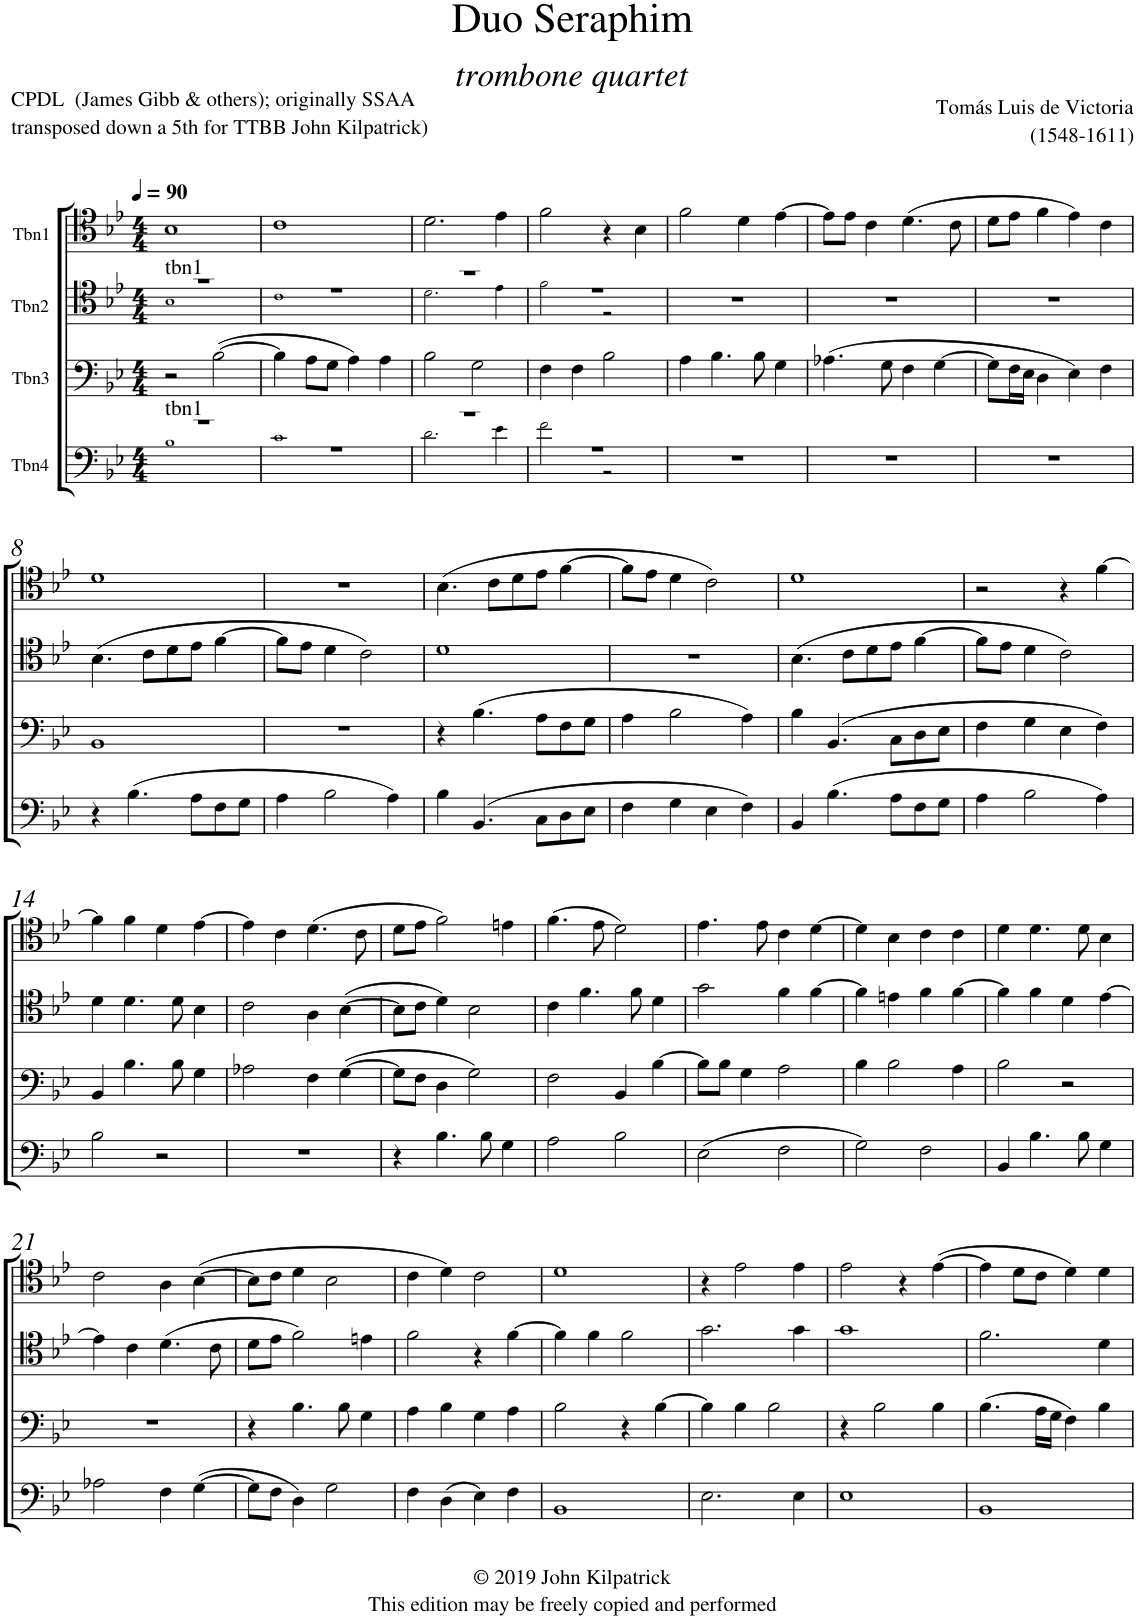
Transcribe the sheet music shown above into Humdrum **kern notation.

**kern	**kern	**kern	**kern
*part4	*part3	*part2	*part1
*staff4	*staff3	*staff2	*staff1
*I"Tbn4	*I"Tbn3	*I"Tbn2	*I"Tbn1
*clefF4	*clefF4	*clefC4	*clefC4
*k[b-e-]	*k[b-e-]	*k[b-e-]	*k[b-e-]
*B-:	*B-:	*B-:	*B-:
*M4/4	*M4/4	*M4/4	*M4/4
*MM90	*MM90	*MM90	*MM90
=1	=1	=1	=1
*^	*	*^	*
!	!	!	!LO:TX:a:t=tbn1	!	!
!LO:TX:a:t=tbn1	!	!	!	!	!
1r	1B-	2r	1r	1B-	1B-
.	.	([2B-\	.	.	.
=2	=2	=2	=2	=2	=2
1r	1c	4B-\]	1r	1c	1c
.	.	8A\L	.	.	.
.	.	8G\J	.	.	.
.	.	4A\)	.	.	.
.	.	4A\	.	.	.
=3	=3	=3	=3	=3	=3
1r	2.d\	2B-\	1r	2.d\	2.d\
.	.	2G\	.	.	.
.	4e-\	.	.	4e-\	4e-\
=4	=4	=4	=4	=4	=4
1r	2f\	4F\	1r	2f\	2f\
.	.	4F\	.	.	.
.	2r	2B-\	.	2r	4r
.	.	.	.	.	4B-\
*v	*v	*	*v	*v	*
=5	=5	=5	=5
1r	4A\	1r	2f\
.	4.B-\	.	.
.	.	.	4d\
.	8B-\	.	.
.	4G\	.	[4e-\
=6	=6	=6	=6
1r	(4.A-X\	1r	8e-\L]
.	.	.	8e-\J
.	.	.	4c\
.	8G\	.	.
.	4F\	.	(4.d\
.	[4G\	.	.
.	.	.	8c\
=7	=7	=7	=7
1r	8G\L]	1r	8d\L
.	16F\L	.	8e-\J
.	16E-\JJ	.	.
.	4D\	.	4f\
.	4E-\)	.	4e-\)
.	4F\	.	4c\
!!LO:LB:g=z
=8	=8	=8	=8
4r	1BB-	(4.B-\	1d
(4.B-\	.	.	.
.	.	8c\L	.
.	.	8d\	.
8A\L	.	8e-\J	.
8F\	.	[4f\	.
8G\J	.	.	.
=9	=9	=9	=9
4A\	1r	8f\L]	1r
.	.	8e-\J	.
2B-\	.	4d\	.
.	.	2c\)	.
4A\)	.	.	.
=10	=10	=10	=10
4B-\	4r	1d	(4.B-\
(4.BB-/	(4.B-\	.	.
.	.	.	8c\L
.	.	.	8d\
8C\L	8A\L	.	8e-\J
8D\	8F\	.	[4f\
8E-\J	8G\J	.	.
=11	=11	=11	=11
4F\	4A\	1r	8f\L]
.	.	.	8e-\J
4G\	2B-\	.	4d\
4E-\	.	.	2c\)
4F\)	4A\)	.	.
=12	=12	=12	=12
4BB-/	4B-\	(4.B-\	1d
(4.B-\	(4.BB-/	.	.
.	.	8c\L	.
.	.	8d\	.
8A\L	8C\L	8e-\J	.
8F\	8D\	[4f\	.
8G\J	8E-\J	.	.
=13	=13	=13	=13
4A\	4F\	8f\L]	2r
.	.	8e-\J	.
2B-\	4G\	4d\	.
.	4E-\	2c\)	4r
4A\)	4F\)	.	[4f\
!!LO:LB:g=z
=14	=14	=14	=14
2B-\	4BB-/	4d\	4f\]
.	4.B-\	4.d\	4f\
2r	.	.	4d\
.	8B-\	8d\	.
.	4G\	4B-\	[4e-\
=15	=15	=15	=15
1r	2A-X\	2c\	4e-\]
.	.	.	4c\
.	4F\	4A\	(4.d\
.	([4G\	([4B-\	.
.	.	.	8c\
=16	=16	=16	=16
4r	8G\L]	8B-\L]	8d\L
.	8F\J	8c\J	8e-\J
4.B-\	4D\	4d\)	2f\)
.	2G\)	2B-\	.
8B-\	.	.	.
4G\	.	.	4en\
=17	=17	=17	=17
2A\	2F\	4c\	(4.f\
.	.	4.f\	.
.	.	.	8e-\
2B-\	4BB-/	.	2d\)
.	.	8f\	.
.	[4B-\	4d\	.
=18	=18	=18	=18
(2E-\	8B-\L]	2g\	4.e-\
.	8B-\J	.	.
.	4G\	.	.
.	.	.	8e-\
2F\	2A\	4f\	4c\
.	.	[4f\	[4d\
=19	=19	=19	=19
2G\)	4B-\	4f\]	4d\]
.	2B-\	4en\	4B-\
2F\	.	4f\	4c\
.	4A\	[4f\	4c\
=20	=20	=20	=20
4BB-/	2B-\	4f\]	4d\
4.B-\	.	4f\	4.d\
.	2r	4d\	.
8B-\	.	.	8d\
4G\	.	[4e-\	4B-\
!!LO:LB:g=z
=21	=21	=21	=21
2A-X\	1r	4e-\]	2c\
.	.	4c\	.
4F\	.	(4.d\	4A\
([4G\	.	.	([4B-\
.	.	8c\	.
=22	=22	=22	=22
8G\L]	4r	8d\L	8B-\L]
8F\J	.	8e-\J	8c\J
4D\)	4.B-\	2f\)	4d\
2G\	.	.	2B-\
.	8B-\	.	.
.	4G\	4en\	.
=23	=23	=23	=23
4F\	4A\	2f\	4c\
(4D\	4B-\	.	4d\)
4E-\)	4G\	4r	2c\
4F\	4A\	[4f\	.
=24	=24	=24	=24
1BB-	2B-\	4f\]	1d
.	.	4f\	.
.	4r	2f\	.
.	[4B-\	.	.
=25	=25	=25	=25
2.E-\	4B-\]	2.g\	4r
.	4B-\	.	2e-\
.	2B-\	.	.
4E-\	.	4g\	4e-\
=26	=26	=26	=26
1E-	4r	1g	2e-\
.	2B-\	.	.
.	.	.	4r
.	4B-\	.	([4e-\
=27	=27	=27	=27
1BB-	(4.B-\	2.f\	4e-\]
.	.	.	8d\L
.	16A\LL	.	8c\J
.	16G\JJ	.	.
.	4F\)	.	4d\)
.	4B-\	4d\	4d\
=	=	=	=
*-	*-	*-	*-
